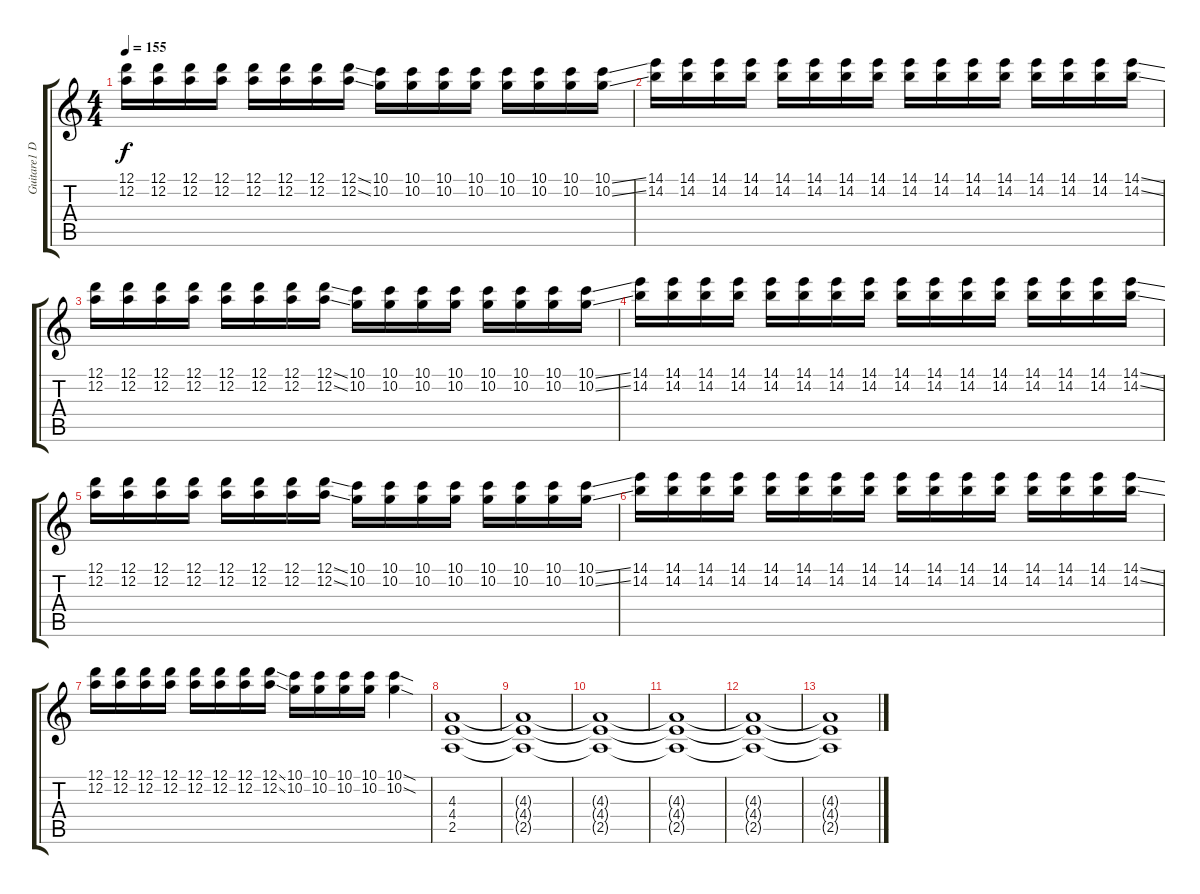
\track ("Guitare1 D" "Guitare1 D") {instrument distortionguitar}
\staff {score tabs}
\tuning (D4 A3 F3 C3 G2 D2) {hide}
\ts (4 4)
\tempo 155
\clef g2
\ks c
(12.1 12.2).16{dy f} (12.1 12.2).16 (12.1 12.2).16 (12.1 12.2).16 (12.1 12.2).16 (12.1 12.2).16 (12.1 12.2).16 (12.1{ss} 12.2{ss}).16 (10.1 10.2).16 (10.1 10.2).16 (10.1 10.2).16 (10.1 10.2).16 (10.1 10.2).16 (10.1 10.2).16 (10.1 10.2).16 (10.1{ss} 10.2{ss}).16 |
(14.1 14.2).16 (14.1 14.2).16 (14.1 14.2).16 (14.1 14.2).16 (14.1 14.2).16 (14.1 14.2).16 (14.1 14.2).16 (14.1 14.2).16 (14.1 14.2).16 (14.1 14.2).16 (14.1 14.2).16 (14.1 14.2).16 (14.1 14.2).16 (14.1 14.2).16 (14.1 14.2).16 (14.1{ss} 14.2{ss}).16 |
(12.1 12.2).16 (12.1 12.2).16 (12.1 12.2).16 (12.1 12.2).16 (12.1 12.2).16 (12.1 12.2).16 (12.1 12.2).16 (12.1{ss} 12.2{ss}).16 (10.1 10.2).16 (10.1 10.2).16 (10.1 10.2).16 (10.1 10.2).16 (10.1 10.2).16 (10.1 10.2).16 (10.1 10.2).16 (10.1{ss} 10.2{ss}).16 |
(14.1 14.2).16 (14.1 14.2).16 (14.1 14.2).16 (14.1 14.2).16 (14.1 14.2).16 (14.1 14.2).16 (14.1 14.2).16 (14.1 14.2).16 (14.1 14.2).16 (14.1 14.2).16 (14.1 14.2).16 (14.1 14.2).16 (14.1 14.2).16 (14.1 14.2).16 (14.1 14.2).16 (14.1{ss} 14.2{ss}).16 |
(12.1 12.2).16 (12.1 12.2).16 (12.1 12.2).16 (12.1 12.2).16 (12.1 12.2).16 (12.1 12.2).16 (12.1 12.2).16 (12.1{ss} 12.2{ss}).16 (10.1 10.2).16 (10.1 10.2).16 (10.1 10.2).16 (10.1 10.2).16 (10.1 10.2).16 (10.1 10.2).16 (10.1 10.2).16 (10.1{ss} 10.2{ss}).16 |
(14.1 14.2).16 (14.1 14.2).16 (14.1 14.2).16 (14.1 14.2).16 (14.1 14.2).16 (14.1 14.2).16 (14.1 14.2).16 (14.1 14.2).16 (14.1 14.2).16 (14.1 14.2).16 (14.1 14.2).16 (14.1 14.2).16 (14.1 14.2).16 (14.1 14.2).16 (14.1 14.2).16 (14.1{ss} 14.2{ss}).16 |
(12.1 12.2).16 (12.1 12.2).16 (12.1 12.2).16 (12.1 12.2).16 (12.1 12.2).16 (12.1 12.2).16 (12.1 12.2).16 (12.1{ss} 12.2{ss}).16 (10.1 10.2).16 (10.1 10.2).16 (10.1 10.2).16 (10.1 10.2).16 (10.1{sod} 10.2{sod}).4 |
(4.3 4.4 2.5).1 |
(4.3{t} 4.4{t} 2.5{t}).1 |
(4.3{t} 4.4{t} 2.5{t}).1 |
(4.3{t} 4.4{t} 2.5{t}).1 |
(4.3{t} 4.4{t} 2.5{t}).1 |
(4.3{t} 4.4{t} 2.5{t}).1
